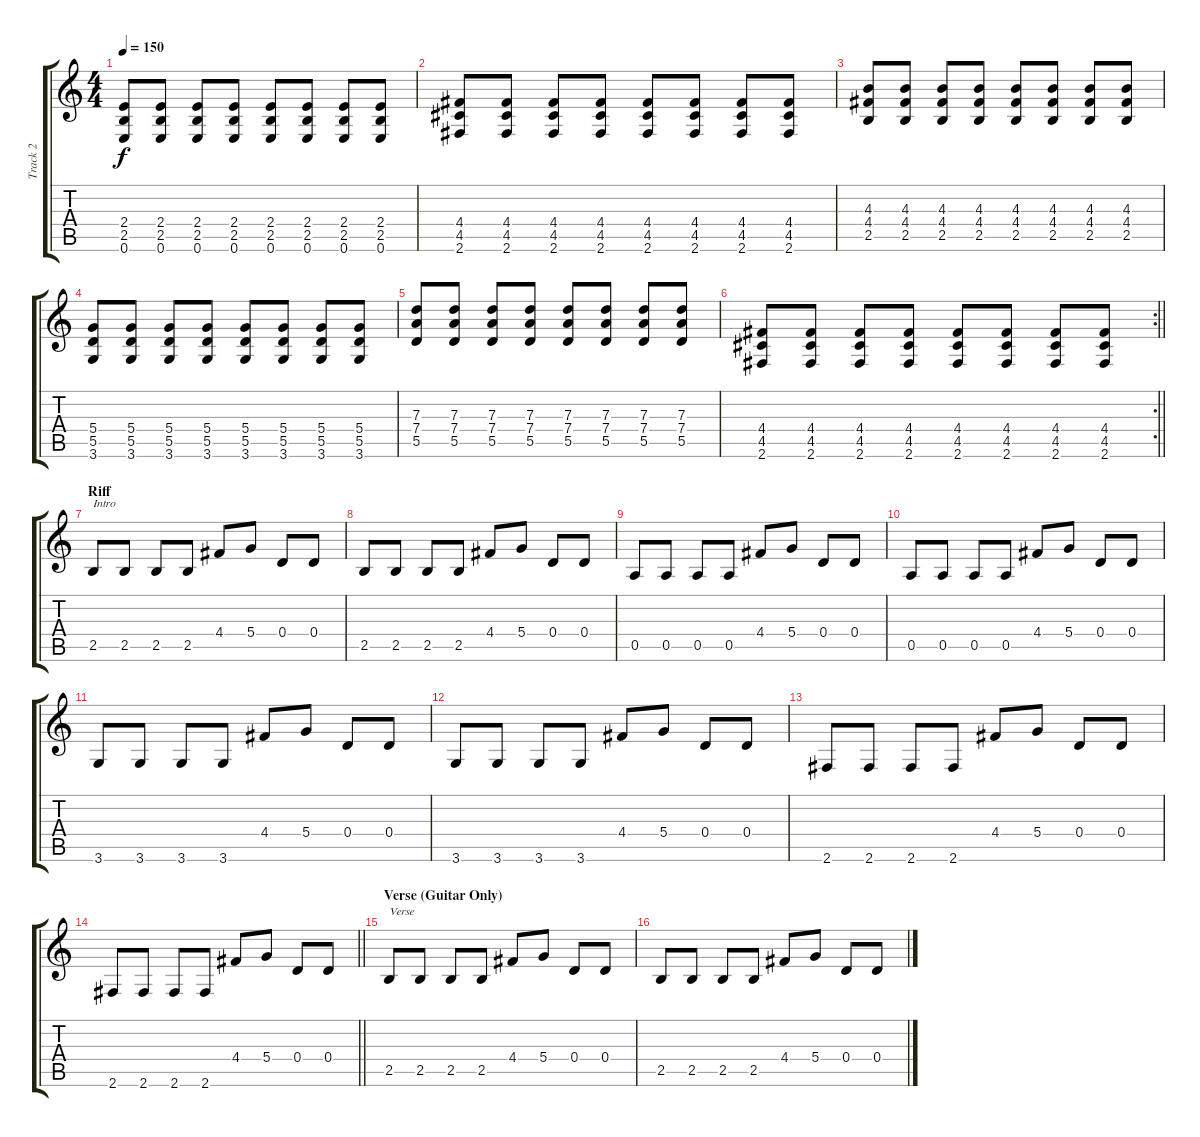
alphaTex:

\track ("Track 2" "Track 2") {instrument distortionguitar}
\staff {score tabs}
\tuning (E4 B3 G3 D3 A2 E2) {hide}
\ts (4 4)
\tempo 150
\clef g2
\ks c
(2.4 2.5 0.6).8{dy f} (2.4 2.5 0.6).8 (2.4 2.5 0.6).8 (2.4 2.5 0.6).8 (2.4 2.5 0.6).8 (2.4 2.5 0.6).8 (2.4 2.5 0.6).8 (2.4 2.5 0.6).8 |
(4.4 4.5 2.6).8 (4.4 4.5 2.6).8 (4.4 4.5 2.6).8 (4.4 4.5 2.6).8 (4.4 4.5 2.6).8 (4.4 4.5 2.6).8 (4.4 4.5 2.6).8 (4.4 4.5 2.6).8 |
(4.3 4.4 2.5).8 (4.3 4.4 2.5).8 (4.3 4.4 2.5).8 (4.3 4.4 2.5).8 (4.3 4.4 2.5).8 (4.3 4.4 2.5).8 (4.3 4.4 2.5).8 (4.3 4.4 2.5).8 |
(5.4 5.5 3.6).8 (5.4 5.5 3.6).8 (5.4 5.5 3.6).8 (5.4 5.5 3.6).8 (5.4 5.5 3.6).8 (5.4 5.5 3.6).8 (5.4 5.5 3.6).8 (5.4 5.5 3.6).8 |
(7.3 7.4 5.5).8 (7.3 7.4 5.5).8 (7.3 7.4 5.5).8 (7.3 7.4 5.5).8 (7.3 7.4 5.5).8 (7.3 7.4 5.5).8 (7.3 7.4 5.5).8 (7.3 7.4 5.5).8 |
\rc 2
\barLineRight lightlight
(4.4 4.5 2.6).8 (4.4 4.5 2.6).8 (4.4 4.5 2.6).8 (4.4 4.5 2.6).8 (4.4 4.5 2.6).8 (4.4 4.5 2.6).8 (4.4 4.5 2.6).8 (4.4 4.5 2.6).8 |
\section ("" "Riff")
2.5.8{txt "Intro"} 2.5.8 2.5.8 2.5.8 4.4.8 5.4.8 0.4.8 0.4.8 |
2.5.8 2.5.8 2.5.8 2.5.8 4.4.8 5.4.8 0.4.8 0.4.8 |
0.5.8 0.5.8 0.5.8 0.5.8 4.4.8 5.4.8 0.4.8 0.4.8 |
0.5.8 0.5.8 0.5.8 0.5.8 4.4.8 5.4.8 0.4.8 0.4.8 |
3.6.8 3.6.8 3.6.8 3.6.8 4.4.8 5.4.8 0.4.8 0.4.8 |
3.6.8 3.6.8 3.6.8 3.6.8 4.4.8 5.4.8 0.4.8 0.4.8 |
2.6.8 2.6.8 2.6.8 2.6.8 4.4.8 5.4.8 0.4.8 0.4.8 |
\barLineRight lightlight
2.6.8 2.6.8 2.6.8 2.6.8 4.4.8 5.4.8 0.4.8 0.4.8 |
\section ("" "Verse (Guitar Only)")
2.5.8{txt "Verse"} 2.5.8 2.5.8 2.5.8 4.4.8 5.4.8 0.4.8 0.4.8 |
2.5.8 2.5.8 2.5.8 2.5.8 4.4.8 5.4.8 0.4.8 0.4.8
